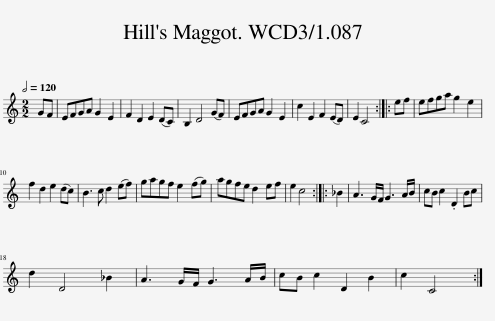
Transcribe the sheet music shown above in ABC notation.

X:1
L:1/8
Q:1/2=120
M:2/2
I:linebreak $
K:C
V:1 treble
V:1
 GF | EFGA G2 E2 | F2 D2 E2 (DC) | B,2 D4 (GF) | EFGA G2 E2 | %5
 c2 E2 F2 (ED) | E2 C4 :: ef | efga g2 e2 |$ f2 d2 e2 (dc) | %10
 B3 c d2 (ef) | gagf e2 (fg) | agfe d2 ef | e2 c4 :: _B2 | %15
 A3 G/F/ G3 A/B/ | cB c2 .D2 Bc |$ d2 D4 _B2 | A3 G/F/ G3 A/B/ | cB c2 D2 B2 | %20
 c2 C4 :| %21
